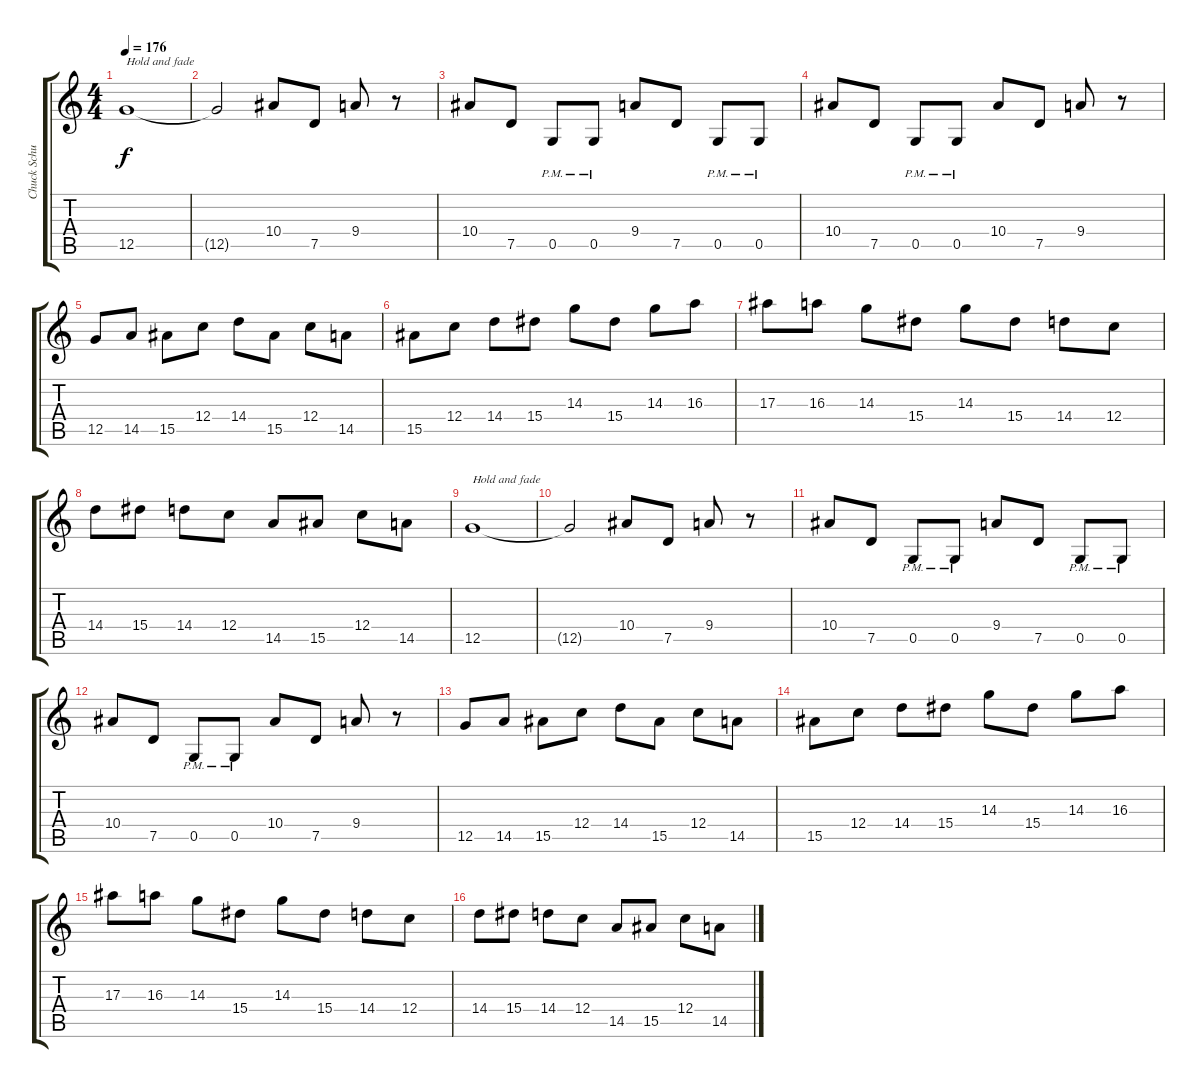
\track ("Chuck Schuldiner " "Chuck Schu") {instrument distortionguitar}
\staff {score tabs}
\tuning (D4 A3 F3 C3 G2 D2) {hide}
\ts (4 4)
\tempo 176
\clef g2
\ks c
12.5.1{txt "Hold and fade" dy f} |
12.5{t}.2 10.4.8 7.5.8 9.4.8 r.8 |
10.4.8 7.5.8 0.5{pm}.8 0.5{pm}.8 9.4.8 7.5.8 0.5{pm}.8 0.5{pm}.8 |
10.4.8 7.5.8 0.5{pm}.8 0.5{pm}.8 10.4.8 7.5.8 9.4.8 r.8 |
12.5.8 14.5.8 15.5.8 12.4.8 14.4.8 15.5.8 12.4.8 14.5.8 |
15.5.8 12.4.8 14.4.8 15.4.8 14.3.8 15.4.8 14.3.8 16.3.8 |
17.3.8 16.3.8 14.3.8 15.4.8 14.3.8 15.4.8 14.4.8 12.4.8 |
14.4.8 15.4.8 14.4.8 12.4.8 14.5.8 15.5.8 12.4.8 14.5.8 |
12.5.1{txt "Hold and fade"} |
12.5{t}.2 10.4.8 7.5.8 9.4.8 r.8 |
10.4.8 7.5.8 0.5{pm}.8 0.5{pm}.8 9.4.8 7.5.8 0.5{pm}.8 0.5{pm}.8 |
10.4.8 7.5.8 0.5{pm}.8 0.5{pm}.8 10.4.8 7.5.8 9.4.8 r.8 |
12.5.8 14.5.8 15.5.8 12.4.8 14.4.8 15.5.8 12.4.8 14.5.8 |
15.5.8 12.4.8 14.4.8 15.4.8 14.3.8 15.4.8 14.3.8 16.3.8 |
17.3.8 16.3.8 14.3.8 15.4.8 14.3.8 15.4.8 14.4.8 12.4.8 |
14.4.8 15.4.8 14.4.8 12.4.8 14.5.8 15.5.8 12.4.8 14.5.8
